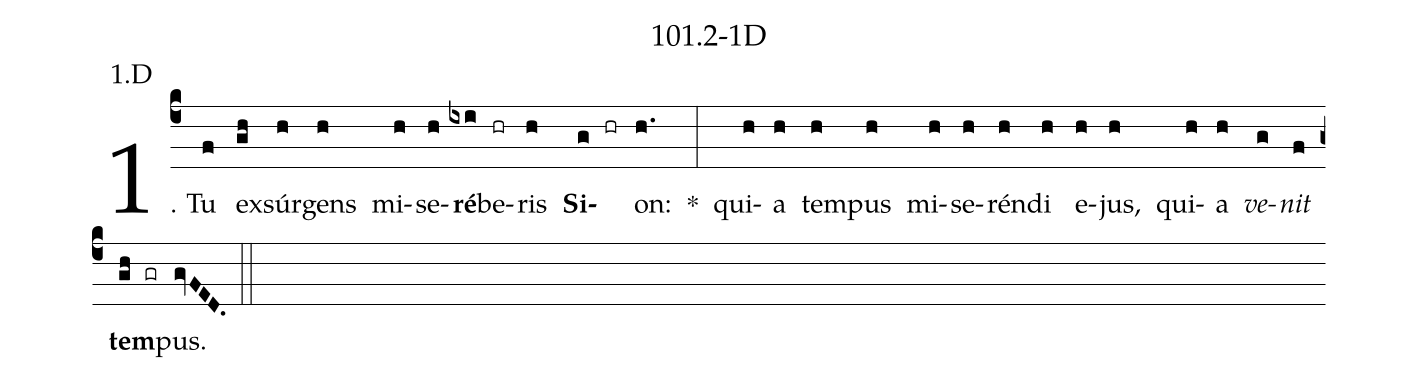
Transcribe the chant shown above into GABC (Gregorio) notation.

name: 101.2-1D;
annotation: 1.D;
%%
(c4)1. Tu(f) ex(gh)súr(h)gens(h) mi(h)se(h)<b>ré</b>(ixi)be(hr)ris(h) <b>Si</b>(g hr)on:(h.) *(:) qui(h)a(h) tem(h)pus(h) mi(h)se(h)rén(h)di(h) e(h)jus,(h) qui(h)a(h) <i>ve</i>(g)<i>nit</i>(f) <b>tem</b>(gh gr)pus.(gvFED.) (::)


%E(h) u(h) o(g) u(f) a(gh) e.(gvFED.) (::)
